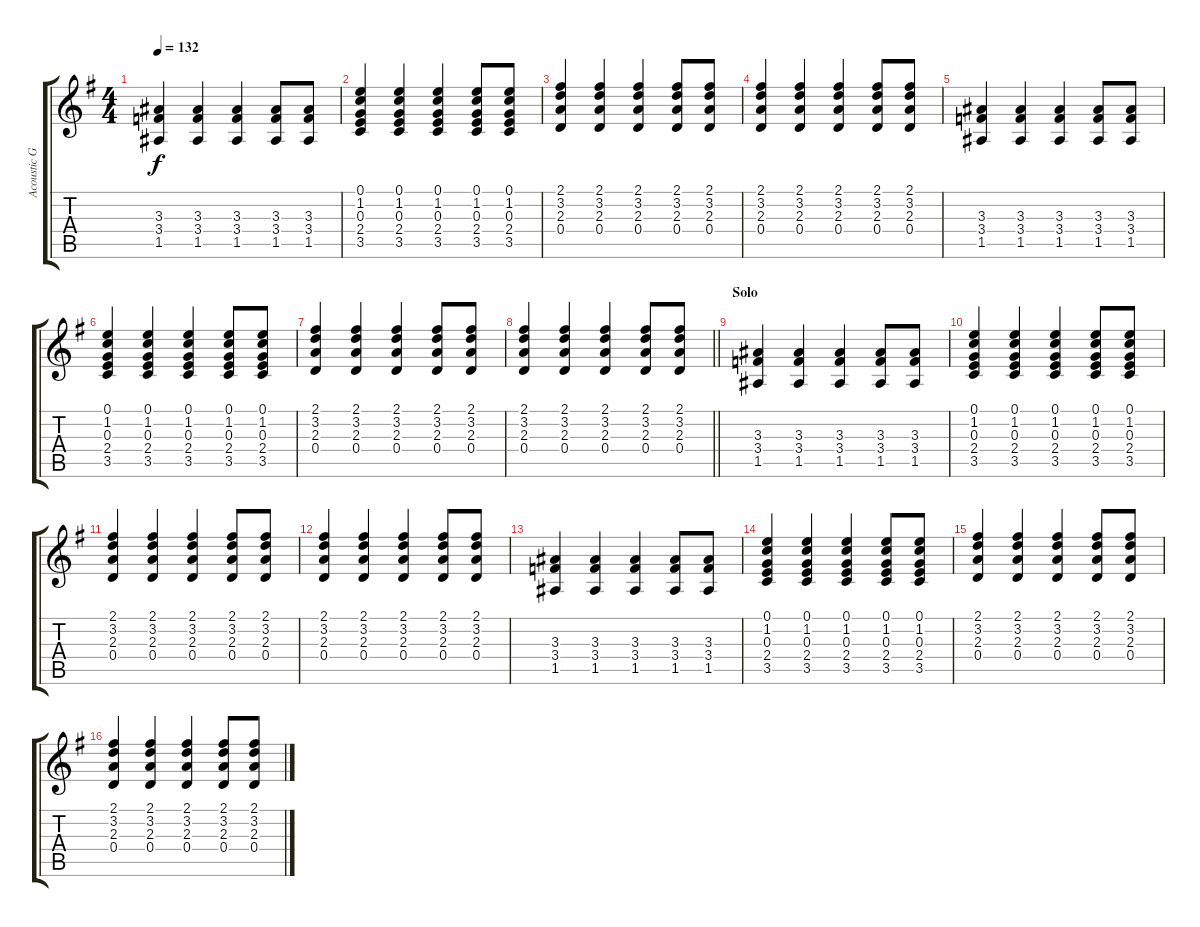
\track ("Acoustic Guitar" "Acoustic G") {instrument acousticguitarnylon}
\staff {score tabs}
\tuning (E4 B3 G3 D3 A2 E2) {hide}
\ts (4 4)
\tempo 132
\clef g2
\ks g
(3.3 3.4 1.5).4{dy f} (3.3 3.4 1.5).4 (3.3 3.4 1.5).4 (3.3 3.4 1.5).8 (3.3 3.4 1.5).8 |
(0.1 1.2 0.3 2.4 3.5).4 (0.1 1.2 0.3 2.4 3.5).4 (0.1 1.2 0.3 2.4 3.5).4 (0.1 1.2 0.3 2.4 3.5).8 (0.1 1.2 0.3 2.4 3.5).8 |
(2.1 3.2 2.3 0.4).4 (2.1 3.2 2.3 0.4).4 (2.1 3.2 2.3 0.4).4 (2.1 3.2 2.3 0.4).8 (2.1 3.2 2.3 0.4).8 |
(2.1 3.2 2.3 0.4).4 (2.1 3.2 2.3 0.4).4 (2.1 3.2 2.3 0.4).4 (2.1 3.2 2.3 0.4).8 (2.1 3.2 2.3 0.4).8 |
(3.3 3.4 1.5).4 (3.3 3.4 1.5).4 (3.3 3.4 1.5).4 (3.3 3.4 1.5).8 (3.3 3.4 1.5).8 |
(0.1 1.2 0.3 2.4 3.5).4 (0.1 1.2 0.3 2.4 3.5).4 (0.1 1.2 0.3 2.4 3.5).4 (0.1 1.2 0.3 2.4 3.5).8 (0.1 1.2 0.3 2.4 3.5).8 |
(2.1 3.2 2.3 0.4).4 (2.1 3.2 2.3 0.4).4 (2.1 3.2 2.3 0.4).4 (2.1 3.2 2.3 0.4).8 (2.1 3.2 2.3 0.4).8 |
\barLineRight lightlight
(2.1 3.2 2.3 0.4).4 (2.1 3.2 2.3 0.4).4 (2.1 3.2 2.3 0.4).4 (2.1 3.2 2.3 0.4).8 (2.1 3.2 2.3 0.4).8 |
\section ("" "Solo")
(3.3 3.4 1.5).4 (3.3 3.4 1.5).4 (3.3 3.4 1.5).4 (3.3 3.4 1.5).8 (3.3 3.4 1.5).8 |
(0.1 1.2 0.3 2.4 3.5).4 (0.1 1.2 0.3 2.4 3.5).4 (0.1 1.2 0.3 2.4 3.5).4 (0.1 1.2 0.3 2.4 3.5).8 (0.1 1.2 0.3 2.4 3.5).8 |
(2.1 3.2 2.3 0.4).4 (2.1 3.2 2.3 0.4).4 (2.1 3.2 2.3 0.4).4 (2.1 3.2 2.3 0.4).8 (2.1 3.2 2.3 0.4).8 |
(2.1 3.2 2.3 0.4).4 (2.1 3.2 2.3 0.4).4 (2.1 3.2 2.3 0.4).4 (2.1 3.2 2.3 0.4).8 (2.1 3.2 2.3 0.4).8 |
(3.3 3.4 1.5).4 (3.3 3.4 1.5).4 (3.3 3.4 1.5).4 (3.3 3.4 1.5).8 (3.3 3.4 1.5).8 |
(0.1 1.2 0.3 2.4 3.5).4 (0.1 1.2 0.3 2.4 3.5).4 (0.1 1.2 0.3 2.4 3.5).4 (0.1 1.2 0.3 2.4 3.5).8 (0.1 1.2 0.3 2.4 3.5).8 |
(2.1 3.2 2.3 0.4).4 (2.1 3.2 2.3 0.4).4 (2.1 3.2 2.3 0.4).4 (2.1 3.2 2.3 0.4).8 (2.1 3.2 2.3 0.4).8 |
(2.1 3.2 2.3 0.4).4 (2.1 3.2 2.3 0.4).4 (2.1 3.2 2.3 0.4).4 (2.1 3.2 2.3 0.4).8 (2.1 3.2 2.3 0.4).8
